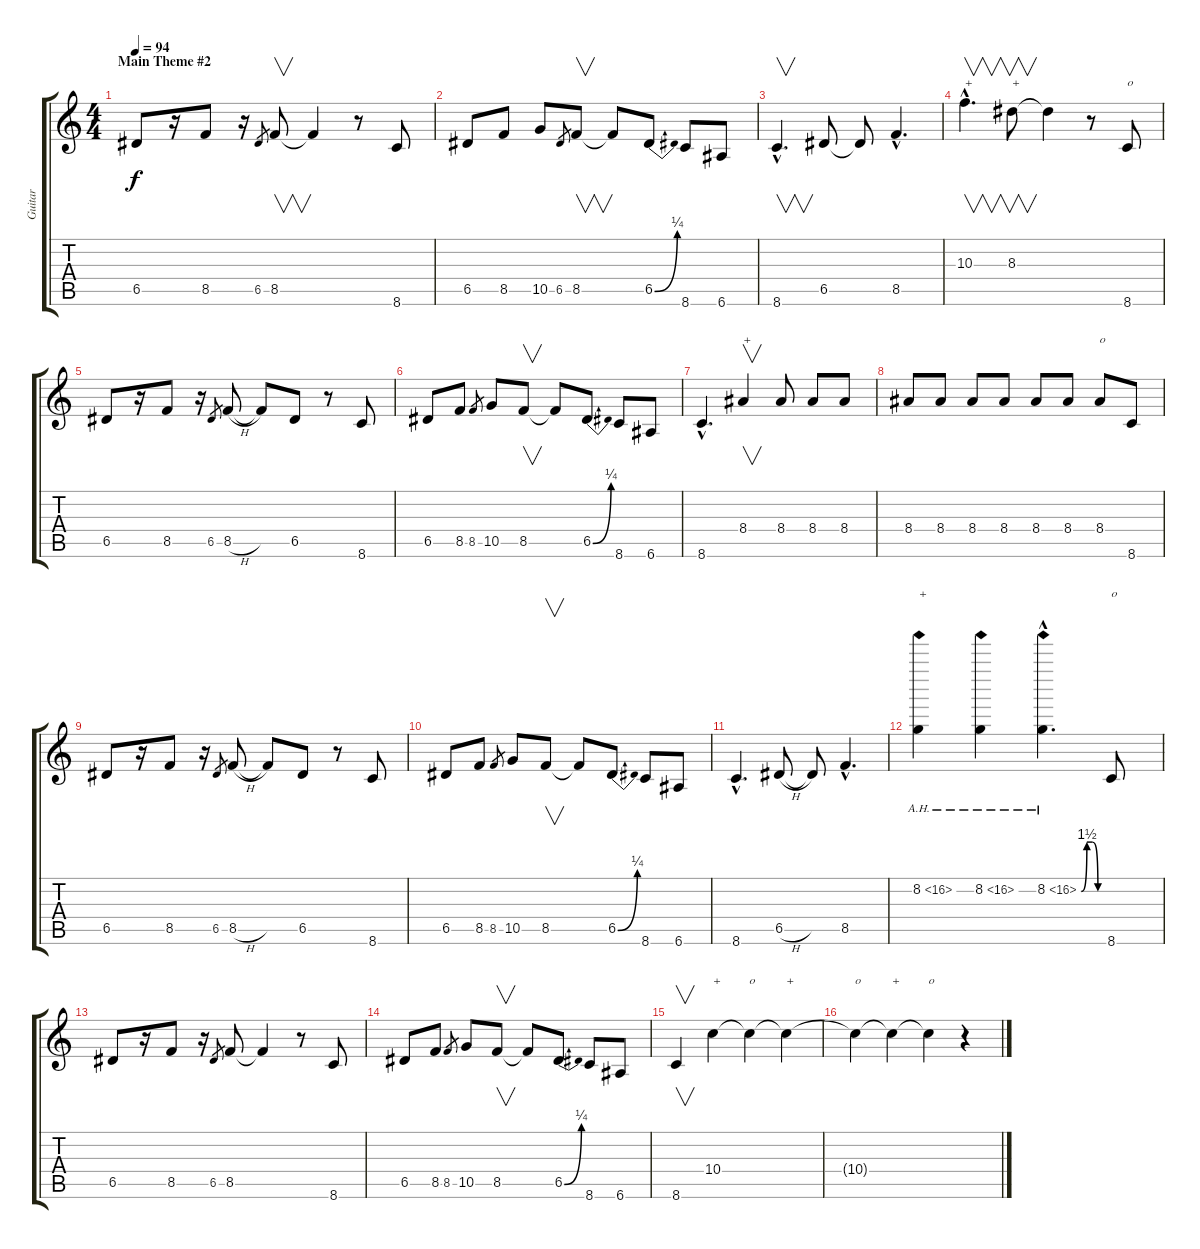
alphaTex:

\track ("Guitar" "Guitar") {instrument electricguitarjazz}
\staff {score tabs}
\tuning (E4 B3 G3 D3 A2 E2) {hide}
\ts (4 4)
\section ("" "Main Theme #2")
\tempo 94
\clef g2
\ks c
6.5.8{dy f} r.16 8.5.8 r.16 6.5.8{gr} 8.5.8{v} 8.5{t}.4 r.8 8.6.8 |
6.5.8 8.5.8 10.5.8 6.5.8{gr} 8.5.8{v} 8.5{t}.8 6.5{be (bend 0 0 60 1)}.8 8.6.8 6.6.8 |
8.6{hac}.4{v d} 6.5.8 6.5{t}.8 8.5{hac}.4{d} |
10.3{hac}.4{v d txt "+"} 8.3.8{v txt "+"} 8.3{t}.4 r.8 8.6.8{txt "o"} |
6.5.8 r.16 8.5.8 r.16 6.5.8{gr} 8.5{h}.8 8.5{t}.8 6.5.8 r.8 8.6.8 |
6.5.8 8.5.8 8.5.8{gr} 10.5.8 8.5.8{v} 8.5{t}.8 6.5{be (bend 0 0 60 1)}.8 8.6.8 6.6.8 |
8.6{hac}.4{d} 8.4.4{v txt "+"} 8.4.8 8.4.8 8.4.8 |
8.4.8 8.4.8 8.4.8 8.4.8 8.4.8 8.4.8 8.4.8{txt "o"} 8.6.8 |
6.5.8 r.16 8.5.8 r.16 6.5.8{gr} 8.5{h}.8 8.5{t}.8 6.5.8 r.8 8.6.8 |
6.5.8 8.5.8 8.5.8{gr} 10.5.8 8.5.8{v} 8.5{t}.8 6.5{be (bend 0 0 60 1)}.8 8.6.8 6.6.8 |
8.6{hac}.4{d} 6.5{h}.8 6.5{t}.8 8.5{hac}.4{d} |
8.2{ah 8}.4{txt "+"} 8.2{ah 8}.4 8.2{be (custom 0 0 15 6 30 6 45 0 60 0) ah 8 hac}.4{d} 8.6.8{txt "o"} |
6.5.8 r.16 8.5.8 r.16 6.5.8{gr} 8.5.8 8.5{t}.4 r.8 8.6.8 |
6.5.8 8.5.8 8.5.8{gr} 10.5.8 8.5.8{v} 8.5{t}.8 6.5{be (bend 0 0 60 1)}.8 8.6.8 6.6.8 |
8.6.4{v} 10.4.4{txt "+"} 10.4{t}.4{txt "o"} 10.4{t}.4{txt "+"} |
10.4{t}.4{txt "o"} 10.4{t}.4{txt "+"} 10.4{t}.4{txt "o"} r.4
